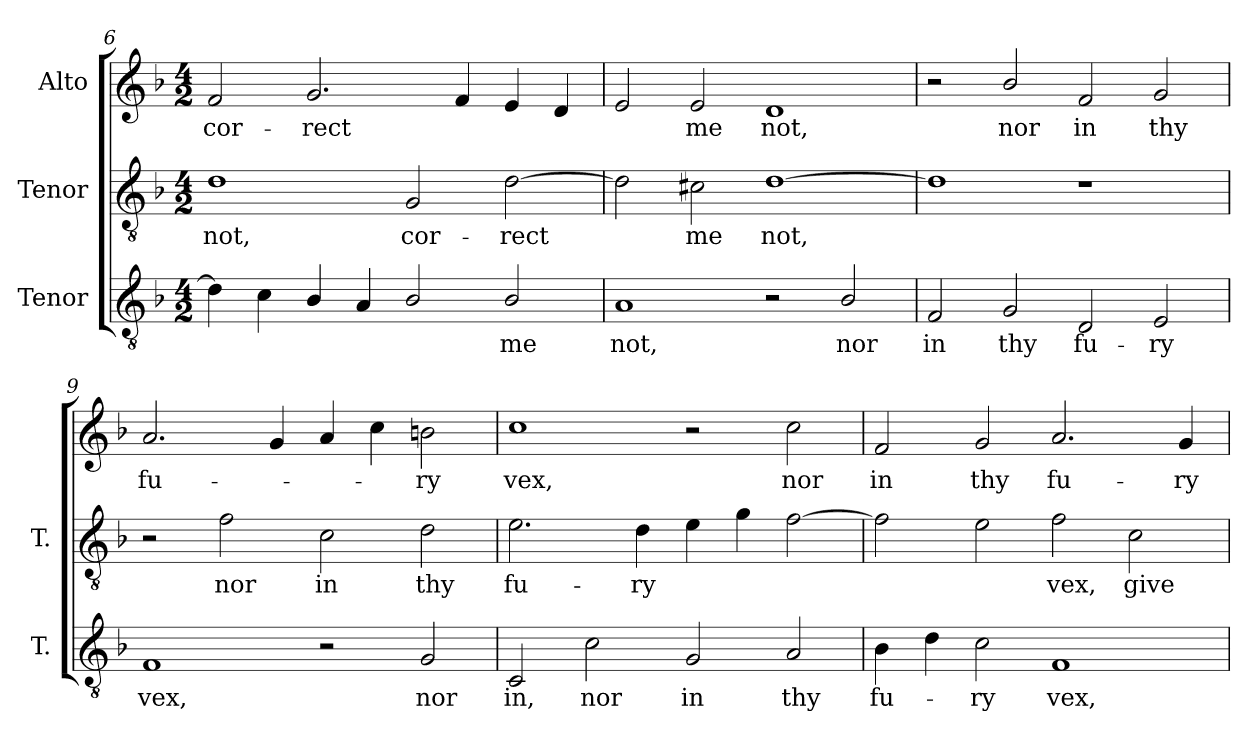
**kern	**text	**kern	**text	**kern	**text
*part3	*part3	*part2	*part2	*part1	*part1
*staff3	*staff3	*staff2	*staff2	*staff1	*staff1
*I"Tenor	*	*I"Tenor	*	*I"Alto	*
*I'T.	*	*I'T.	*	*	*
*clefGv2	*	*clefGv2	*	*clefG2	*
*ITrd7c12	*	*ITrd7c12	*	*	*
*k[b-]	*	*k[b-]	*	*k[b-]	*
*F:	*	*F:	*	*F:	*
*M4/2	*	*M4/2	*	*M4/2	*
=6	=6	=6	=6	=6	=6
!	!	!	!LO:LY:b:color=#000000	!	!
!	!	!	!	!	!LO:LY:b:color=#000000
4Di\]	.	1Di	not,	2fi/	cor-
4Ci\	.	.	.	.	.
!	!	!	!	!	!LO:LY:b:color=#000000
4BB-i/	.	.	.	2.gi/	-rect
4AAi/	.	.	.	.	.
!	!	!	!LO:LY:b:color=#000000	!	!
2BB-i/	.	2GGi/	cor-	.	.
.	.	.	.	4fi/	.
!	!LO:LY:b:color=#000000	!	!	!	!
!	!	!	!LO:LY:b:color=#000000	!	!
2BB-i/	me	[2Di\	-rect	4ei/	.
.	.	.	.	4di/	.
=7	=7	=7	=7	=7	=7
!	!LO:LY:b:color=#000000	!	!	!	!
1AAi	not,	2Di\]	.	2ei/	.
!	!	!	!LO:LY:b:color=#000000	!	!
!	!	!	!	!	!LO:LY:b:color=#000000
.	.	2C#Xi\	me	2ei/	me
!	!	!	!LO:LY:b:color=#000000	!	!
!	!	!	!	!	!LO:LY:b:color=#000000
2r	.	[1Di	not,	1di	not,
!	!LO:LY:b:color=#000000	!	!	!	!
2BB-i/	nor	.	.	.	.
=8	=8	=8	=8	=8	=8
!	!LO:LY:b:color=#000000	!	!	!	!
2FFi/	in	1Di]	.	2r	.
!	!LO:LY:b:color=#000000	!	!	!	!
!	!	!	!	!	!LO:LY:b:color=#000000
2GGi/	thy	.	.	2b-i/	nor
!	!LO:LY:b:color=#000000	!	!	!	!
!	!	!	!	!	!LO:LY:b:color=#000000
2DDi/	fu-	1r	.	2fi/	in
!	!LO:LY:b:color=#000000	!	!	!	!
!	!	!	!	!	!LO:LY:b:color=#000000
2EEi/	-ry	.	.	2gi/	thy
=9	=9	=9	=9	=9	=9
!	!LO:LY:b:color=#000000	!	!	!	!
!	!	!	!	!	!LO:LY:b:color=#000000
1FFi	vex,	2r	.	2.ai/	fu-
!	!	!	!LO:LY:b:color=#000000	!	!
.	.	2Fi\	nor	.	.
.	.	.	.	4gi/	.
!	!	!	!LO:LY:b:color=#000000	!	!
2r	.	2Ci\	in	4ai/	.
.	.	.	.	4cci\	.
!	!LO:LY:b:color=#000000	!	!	!	!
!	!	!	!LO:LY:b:color=#000000	!	!
!	!	!	!	!	!LO:LY:b:color=#000000
2GGi/	nor	2Di\	thy	2bni\	-ry
!!LO:LB:g=z
=10	=10	=10	=10	=10	=10
!	!LO:LY:b:color=#000000	!	!	!	!
!	!	!	!LO:LY:b:color=#000000	!	!
!	!	!	!	!	!LO:LY:b:color=#000000
2CCi/	in,	2.Ei\	fu-	1cci	vex,
!	!LO:LY:b:color=#000000	!	!	!	!
2Ci\	nor	.	.	.	.
!	!	!	!LO:LY:b:color=#000000	!	!
.	.	4Di\	-ry	.	.
!	!LO:LY:b:color=#000000	!	!	!	!
2GGi/	in	4Ei\	.	2r	.
.	.	4Gi\	.	.	.
!	!LO:LY:b:color=#000000	!	!	!	!
!	!	!	!	!	!LO:LY:b:color=#000000
2AAi/	thy	[2Fi\	.	2cci\	nor
=11	=11	=11	=11	=11	=11
!	!LO:LY:b:color=#000000	!	!	!	!
!	!	!	!	!	!LO:LY:b:color=#000000
4BB-i\	fu-	2Fi\]	.	2fi/	in
4Di\	.	.	.	.	.
!	!LO:LY:b:color=#000000	!	!	!	!
!	!	!	!	!	!LO:LY:b:color=#000000
2Ci\	-ry	2Ei\	.	2gi/	thy
!	!LO:LY:b:color=#000000	!	!	!	!
!	!	!	!LO:LY:b:color=#000000	!	!
!	!	!	!	!	!LO:LY:b:color=#000000
1FFi	vex,	2Fi\	vex,	2.ai/	fu-
!	!	!	!LO:LY:b:color=#000000	!	!
.	.	2Ci\	give	.	.
!	!	!	!	!	!LO:LY:b:color=#000000
.	.	.	.	4gi/	-ry
=	=	=	=	=	=
*-	*-	*-	*-	*-	*-
